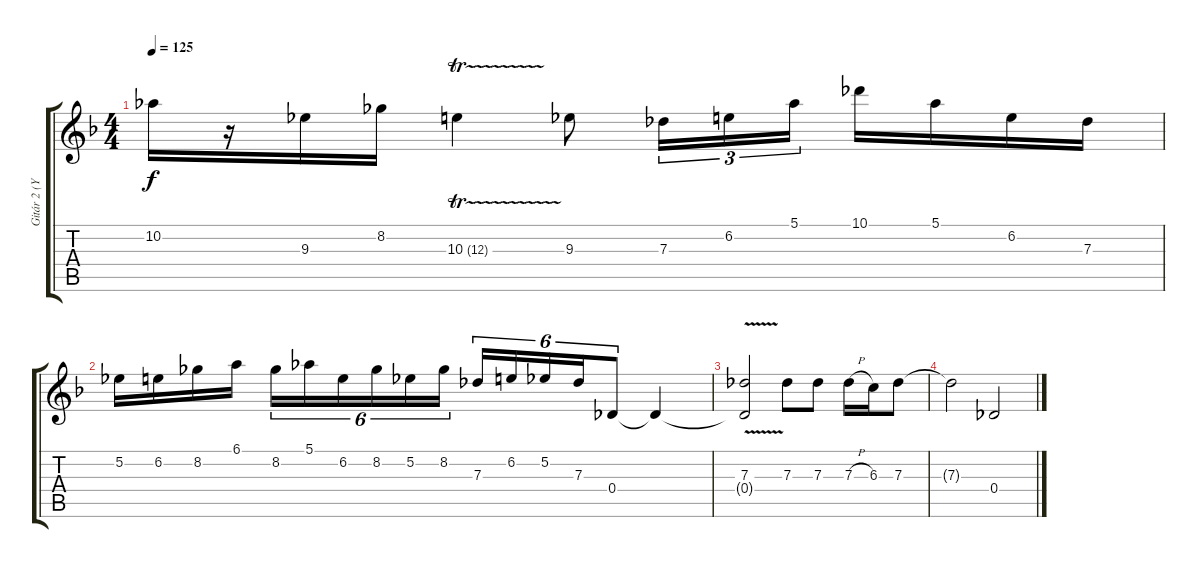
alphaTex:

\track ("Gitár 2 (Yngwie Malmsteen)" "Gitár 2 (Y") {instrument distortionguitar}
\staff {score tabs}
\tuning (Eb4 Bb3 Gb3 Db3 Ab2 Eb2) {hide}
\ts (4 4)
\tempo 125
\clef g2
\ks f
10.2.16{dy f} r.16 9.3.16 8.2.16 10.3{tr (12 32)}.4 9.3.8 7.3.16{tu (3 2)} 6.2.16{tu (3 2)} 5.1.16{tu (3 2)} 10.1.16 5.1.16 6.2.16 7.3.16 |
5.2.16 6.2.16 8.2.16 6.1.16 8.2.16{tu (6 4)} 5.1.16{tu (6 4)} 6.2.16{tu (6 4)} 8.2.16{tu (6 4)} 5.2.16{tu (6 4)} 8.2.16{tu (6 4)} 7.3.16{tu (6 4)} 6.2.16{tu (6 4)} 5.2.16{tu (6 4)} 7.3.16{tu (6 4)} 0.4.8{tu (6 4)} 0.4{t}.4 |
(7.3{v} 0.4{t}).2 7.3.8 7.3.8 7.3{h}.16 6.3.16 7.3.8 |
7.3{t}.2 0.4.2
